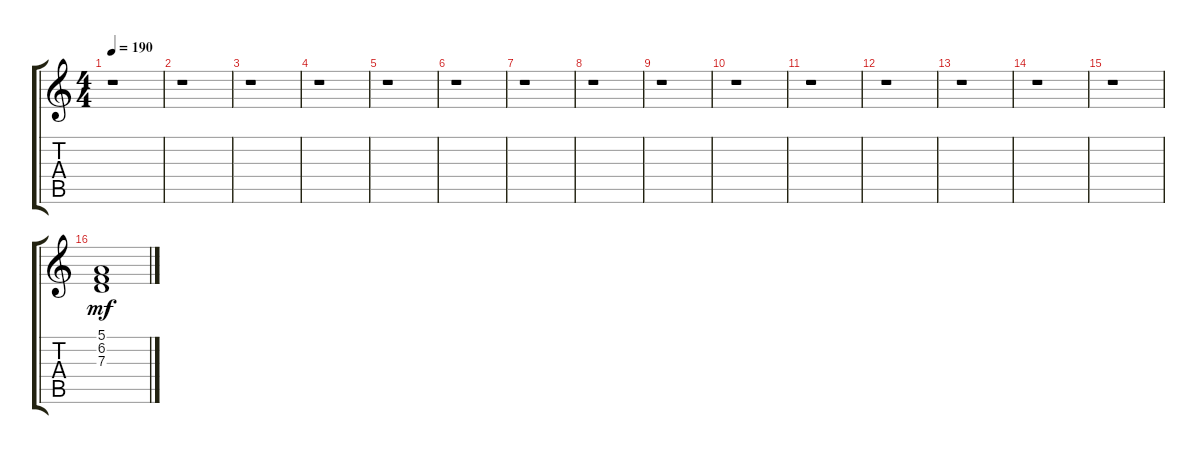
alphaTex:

\track "" {instrument stringensemble1}
\staff {score tabs}
\tuning (E4 B3 G3 D3 A2 E2) {hide}
\ts (4 4)
\tempo 190
\clef g2
\ks c
r.1{dy mf} |
r.1 |
r.1 |
r.1 |
r.1 |
r.1 |
r.1 |
r.1 |
r.1 |
r.1 |
r.1 |
r.1 |
r.1 |
r.1 |
r.1 |
(5.1 6.2 7.3).1
